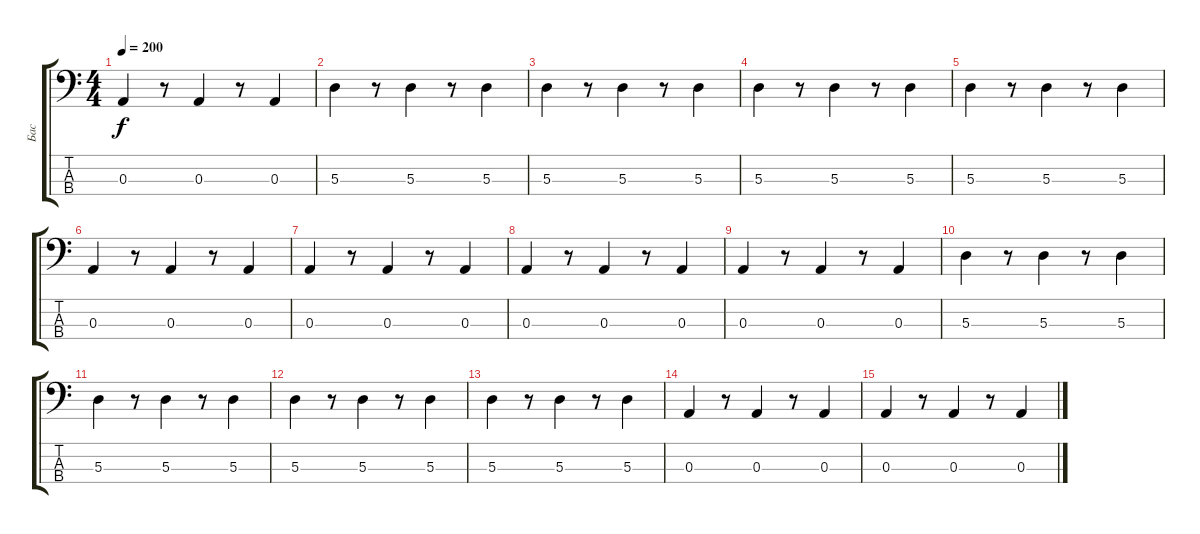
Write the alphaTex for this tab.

\track ("Бас" "Бас") {instrument electricbassfinger}
\staff {score tabs}
\tuning (G2 D2 A1 E1) {hide}
\ts (4 4)
\tempo 200
\clef f4
\ks c
0.3.4{dy f} r.8 0.3.4 r.8 0.3.4 |
5.3.4 r.8 5.3.4 r.8 5.3.4 |
5.3.4 r.8 5.3.4 r.8 5.3.4 |
5.3.4 r.8 5.3.4 r.8 5.3.4 |
5.3.4 r.8 5.3.4 r.8 5.3.4 |
0.3.4 r.8 0.3.4 r.8 0.3.4 |
0.3.4 r.8 0.3.4 r.8 0.3.4 |
0.3.4 r.8 0.3.4 r.8 0.3.4 |
0.3.4 r.8 0.3.4 r.8 0.3.4 |
5.3.4 r.8 5.3.4 r.8 5.3.4 |
5.3.4 r.8 5.3.4 r.8 5.3.4 |
5.3.4{volume 0} r.8 5.3.4 r.8 5.3.4 |
5.3.4 r.8 5.3.4 r.8 5.3.4 |
0.3.4 r.8 0.3.4 r.8 0.3.4 |
0.3.4 r.8 0.3.4 r.8 0.3.4
